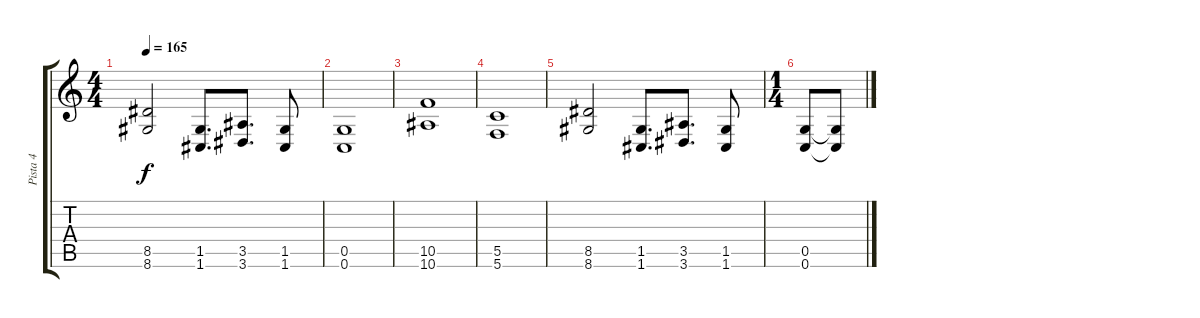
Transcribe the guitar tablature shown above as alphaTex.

\track ("Pista 4" "Pista 4") {instrument distortionguitar}
\staff {score tabs}
\tuning (D4 A3 F3 C3 G2 C2) {hide}
\ts (4 4)
\tempo 165
\clef g2
\ks c
(8.5 8.6).2{dy f} (1.5 1.6).8{d} (3.5 3.6).8{d} (1.5 1.6).8 |
(0.5 0.6).1 |
(10.5 10.6).1 |
(5.5 5.6).1 |
(8.5 8.6).2 (1.5 1.6).8{d} (3.5 3.6).8{d} (1.5 1.6).8 |
\ts (1 4)
(0.5 0.6).8 (0.5{t} 0.6{t}).8
